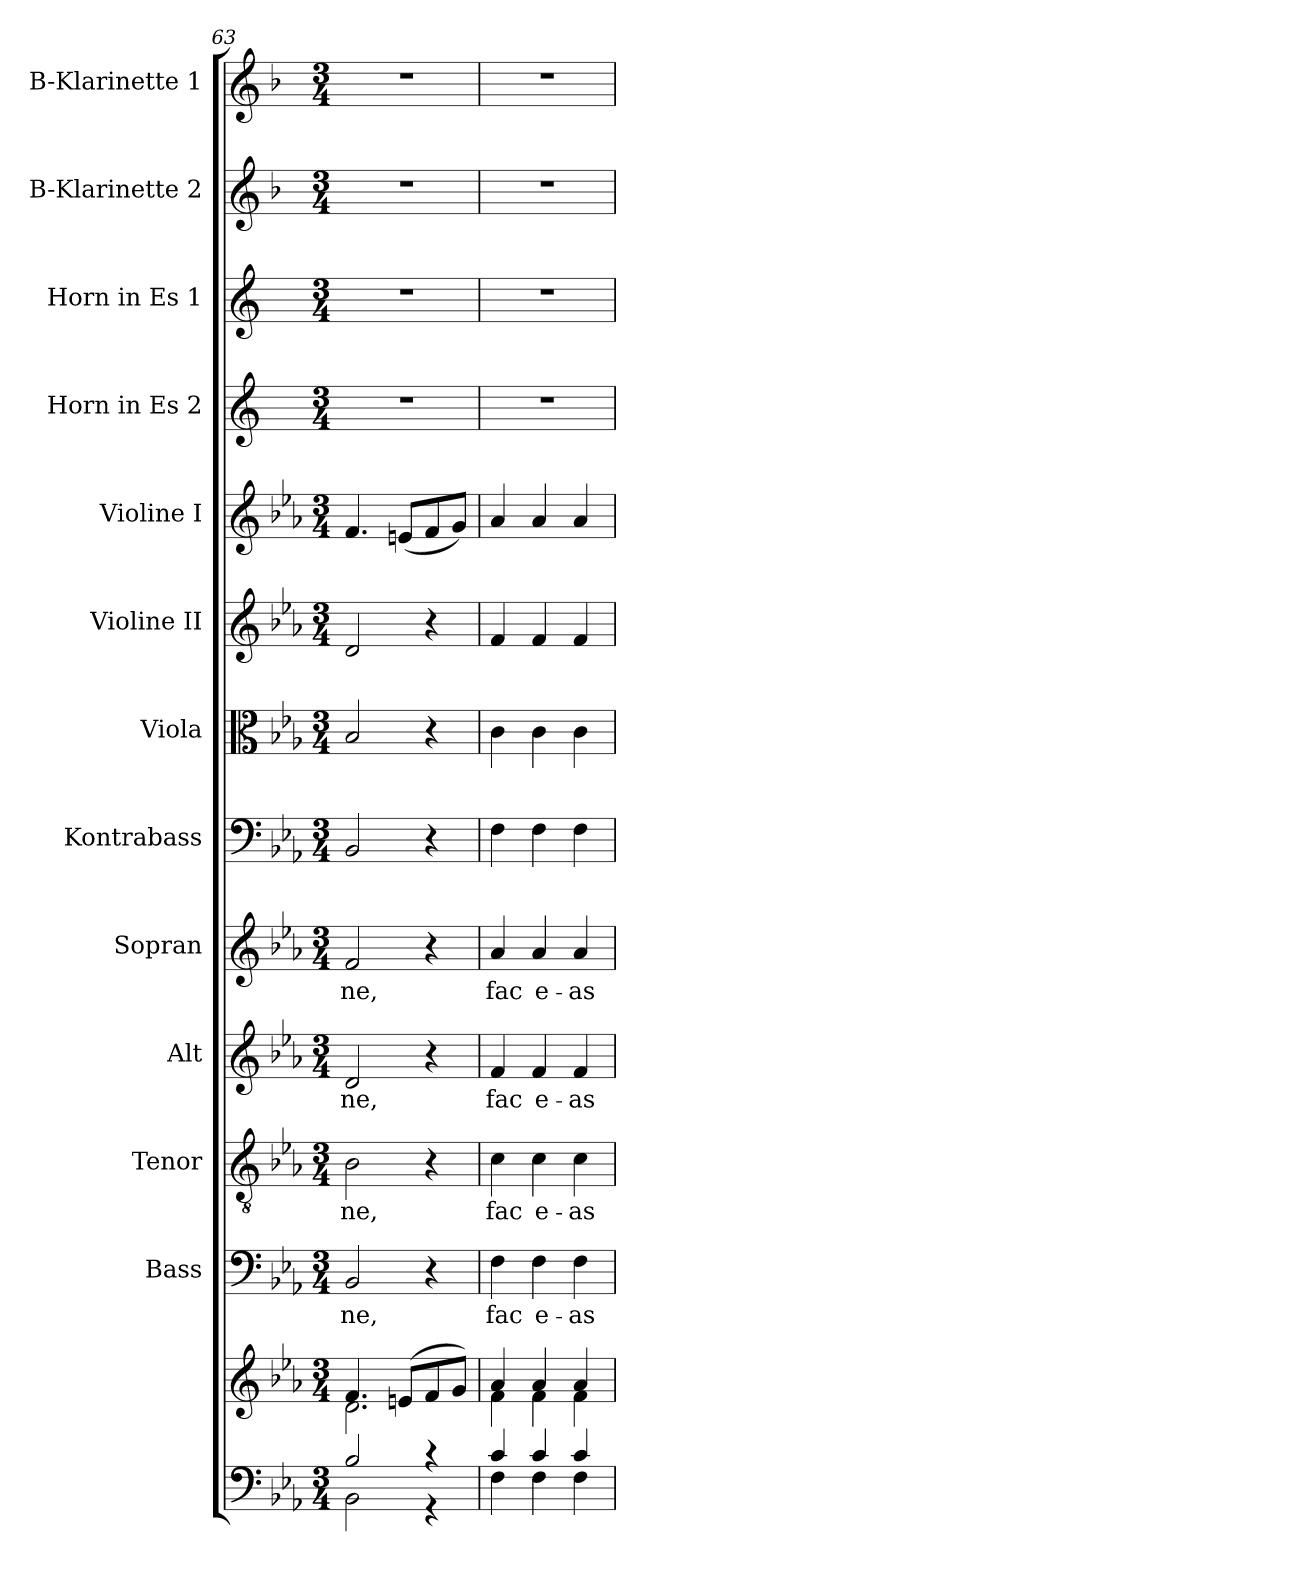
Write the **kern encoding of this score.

**kern	**kern	**kern	**text	**kern	**text	**kern	**text	**kern	**text	**kern	**kern	**kern	**kern	**kern	**kern	**kern	**kern
*part13	*part13	*part12	*part12	*part11	*part11	*part10	*part10	*part9	*part9	*part8	*part7	*part6	*part5	*part4	*part3	*part2	*part1
*staff14	*staff13	*staff12	*staff12	*staff11	*staff11	*staff10	*staff10	*staff9	*staff9	*staff8	*staff7	*staff6	*staff5	*staff4	*staff3	*staff2	*staff1
*	*	*I"Bass	*	*I"Tenor	*	*I"Alt	*	*I"Sopran	*	*I"Kontrabass	*I"Viola	*I"Violine II	*I"Violine I	*I"Horn in Es 2	*I"Horn in Es 1	*I"B-Klarinette 2	*I"B-Klarinette 1
*	*	*I'B.	*	*I'T.	*	*I'A.	*	*I'S.	*	*I'Kb.	*I'Vla.	*I'Vl. II	*I'Vl. I	*	*	*I'B Kl. 2	*I'B Kl. 1
*clefF4	*clefG2	*clefF4	*	*clefGv2	*	*clefG2	*	*clefG2	*	*clefF4	*clefC3	*clefG2	*clefG2	*clefG2	*clefG2	*clefG2	*clefG2
*	*	*	*	*	*	*	*	*	*	*ITrd7c12	*	*	*	*ITrd5c9	*ITrd5c9	*ITrd1c2	*ITrd1c2
*k[b-e-a-]	*k[b-e-a-]	*k[b-e-a-]	*	*k[b-e-a-]	*	*k[b-e-a-]	*	*k[b-e-a-]	*	*k[b-e-a-]	*k[b-e-a-]	*k[b-e-a-]	*k[b-e-a-]	*k[b-e-a-]	*k[b-e-a-]	*k[b-e-a-]	*k[b-e-a-]
*E-:	*E-:	*E-:	*	*E-:	*	*E-:	*	*E-:	*	*E-:	*E-:	*E-:	*E-:	*E-:	*E-:	*E-:	*E-:
*M3/4	*M3/4	*M3/4	*	*M3/4	*	*M3/4	*	*M3/4	*	*M3/4	*M3/4	*M3/4	*M3/4	*M3/4	*M3/4	*M3/4	*M3/4
=63	=63	=63	=63	=63	=63	=63	=63	=63	=63	=63	=63	=63	=63	=63	=63	=63	=63
*^	*^	*	*	*	*	*	*	*	*	*	*	*	*	*	*	*	*
!	!	!	!	!	!LO:LY:b	!	!LO:LY:b	!	!LO:LY:b	!	!LO:LY:b	!	!	!	!	!	!	!	!
2B-/	2BB-\	4.f/	2.d\	2BB-/	-ne,	2B-\	-ne,	2d/	-ne,	2f/	-ne,	2BBB-/	2B-/	2d/	4.f/	2.r	2.r	2.r	2.r
.	.	(<8en/L	.	.	.	.	.	.	.	.	.	.	.	.	(<8en/L	.	.	.	.
4r	4r	8f/	.	4r	.	4r	.	4r	.	4r	.	4r	4r	4r	8f/	.	.	.	.
.	.	8g/J)	.	.	.	.	.	.	.	.	.	.	.	.	8g/J)	.	.	.	.
=64	=64	=64	=64	=64	=64	=64	=64	=64	=64	=64	=64	=64	=64	=64	=64	=64	=64	=64	=64
!	!	!	!	!	!LO:LY:b	!	!LO:LY:b	!	!LO:LY:b	!	!LO:LY:b	!	!	!	!	!	!	!	!
4c/	4F\	4a-/	4f\	4F\	fac	4c\	fac	4f/	fac	4a-/	fac	4FF\	4c\	4f/	4a-/	2.r	2.r	2.r	2.r
!	!	!	!	!	!LO:LY:b	!	!LO:LY:b	!	!LO:LY:b	!	!LO:LY:b	!	!	!	!	!	!	!	!
4c/	4F\	4a-/	4f\	4F\	e-	4c\	e-	4f/	e-	4a-/	e-	4FF\	4c\	4f/	4a-/	.	.	.	.
!	!	!	!	!	!LO:LY:b	!	!LO:LY:b	!	!LO:LY:b	!	!LO:LY:b	!	!	!	!	!	!	!	!
4c/	4F\	4a-/	4f\	4F\	-as	4c\	-as	4f/	-as	4a-/	-as	4FF\	4c\	4f/	4a-/	.	.	.	.
*v	*v	*	*	*	*	*	*	*	*	*	*	*	*	*	*	*	*	*	*
*	*v	*v	*	*	*	*	*	*	*	*	*	*	*	*	*	*	*	*
=	=	=	=	=	=	=	=	=	=	=	=	=	=	=	=	=	=
*-	*-	*-	*-	*-	*-	*-	*-	*-	*-	*-	*-	*-	*-	*-	*-	*-	*-
